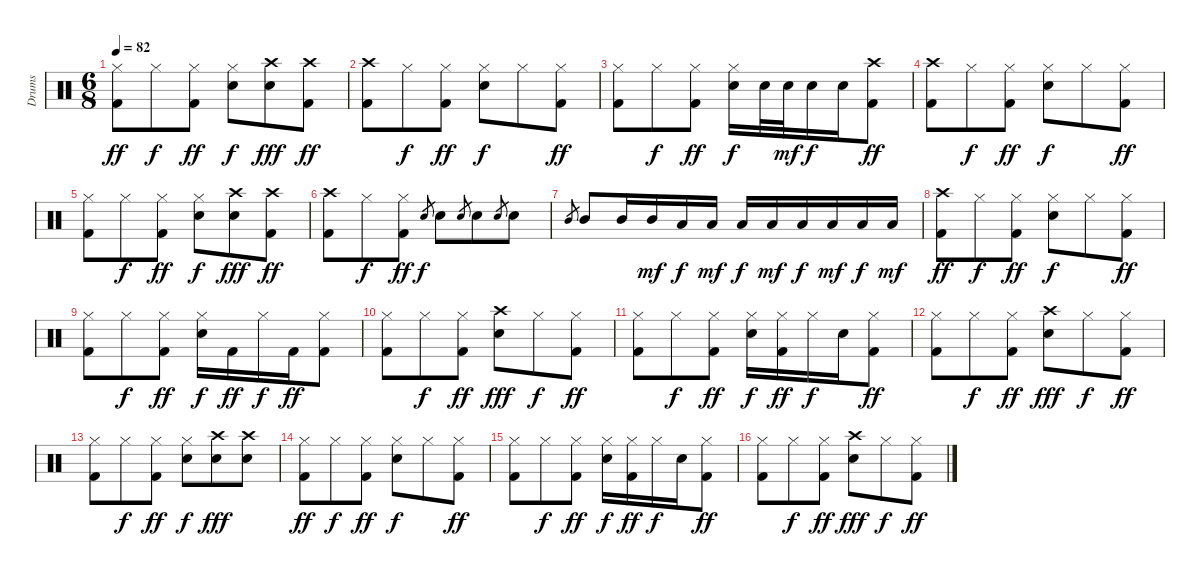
\track ("Drums" "Drums") {instrument percussion}
\staff {score}
\articulation defaults
\ts (6 8)
\tempo 82
\clef neutral
\ks c
("Hi-Hat (closed)" "Kick (hit) 2").8{dy ff} "Hi-Hat (closed)".8{dy f} ("Hi-Hat (closed)" "Kick (hit) 2").8{dy ff} ("Hi-Hat (closed)" "Snare (hit) 2").8{dy f} ("Crash high (hit)" "Snare (hit) 2").8{dy fff} ("Crash high (hit)" "Kick (hit) 2").8{dy ff} |
("Crash high (hit)" "Kick (hit) 2").8 "Hi-Hat (closed)".8{dy f} ("Hi-Hat (closed)" "Kick (hit) 2").8{dy ff} ("Hi-Hat (closed)" "Snare (hit) 2").8{dy f} "Hi-Hat (closed)".8 ("Hi-Hat (closed)" "Kick (hit) 2").8{dy ff} |
("Hi-Hat (closed)" "Kick (hit) 2").8 "Hi-Hat (closed)".8{dy f} ("Hi-Hat (closed)" "Kick (hit) 2").8{dy ff} ("Hi-Hat (closed)" "Snare (hit) 2").16{dy f} "Snare (hit) 2".32 "Snare (hit) 2".32{dy mf} "Snare (hit) 2".16{dy f} "Snare (hit) 2".16 ("Crash high (hit)" "Kick (hit) 2").8{dy ff} |
("Crash high (hit)" "Kick (hit) 2").8 "Hi-Hat (closed)".8{dy f} ("Hi-Hat (closed)" "Kick (hit) 2").8{dy ff} ("Hi-Hat (closed)" "Snare (hit) 2").8{dy f} "Hi-Hat (closed)".8 ("Hi-Hat (closed)" "Kick (hit) 2").8{dy ff} |
("Hi-Hat (closed)" "Kick (hit) 2").8 "Hi-Hat (closed)".8{dy f} ("Hi-Hat (closed)" "Kick (hit) 2").8{dy ff} ("Hi-Hat (closed)" "Snare (hit) 2").8{dy f} ("Crash high (hit)" "Snare (hit) 2").8{dy fff} ("Crash high (hit)" "Kick (hit) 2").8{dy ff} |
("Crash high (hit)" "Kick (hit) 2").8 "Hi-Hat (closed)".8{dy f} ("Hi-Hat (closed)" "Kick (hit) 2").8{dy ff} "Snare (hit) 2".8{gr dy f} "Snare (hit) 2".8 "Snare (hit) 2".8{gr} "Snare (hit) 2".8 "Snare (hit) 2".8{gr} "Snare (hit) 2".8 |
"Mid Tom (hit)".8{gr} "Mid Tom (hit)".8 "Mid Tom (hit)".16 "Mid Tom (hit)".16{dy mf} "Low Tom (hit)".16{dy f} "Low Tom (hit)".16{dy mf} "Low Tom (hit)".16{dy f} "Low Tom (hit)".16{dy mf} "Low Floor Tom (hit)".16{dy f} "Low Floor Tom (hit)".16{dy mf} "Low Floor Tom (hit)".16{dy f} "Low Floor Tom (hit)".16{dy mf} |
("Crash high (hit)" "Kick (hit) 2").8{dy ff} "Hi-Hat (closed)".8{dy f} ("Hi-Hat (closed)" "Kick (hit) 2").8{dy ff} ("Hi-Hat (closed)" "Snare (hit) 2").8{dy f} "Hi-Hat (closed)".8 ("Hi-Hat (closed)" "Kick (hit) 2").8{dy ff} |
("Hi-Hat (closed)" "Kick (hit) 2").8 "Hi-Hat (closed)".8{dy f} ("Hi-Hat (closed)" "Kick (hit) 2").8{dy ff} ("Hi-Hat (closed)" "Snare (hit) 2").16{dy f} "Kick (hit) 2".16{dy ff} "Hi-Hat (closed)".16{dy f} "Kick (hit) 2".16{dy ff} ("Hi-Hat (closed)" "Kick (hit) 2").8 |
("Hi-Hat (closed)" "Kick (hit) 2").8 "Hi-Hat (closed)".8{dy f} ("Hi-Hat (closed)" "Kick (hit) 2").8{dy ff} ("Crash high (hit)" "Snare (hit) 2").8{dy fff} "Hi-Hat (closed)".8{dy f} ("Hi-Hat (closed)" "Kick (hit) 2").8{dy ff} |
("Hi-Hat (closed)" "Kick (hit) 2").8 "Hi-Hat (closed)".8{dy f} ("Hi-Hat (closed)" "Kick (hit) 2").8{dy ff} ("Hi-Hat (closed)" "Snare (hit) 2").16{dy f} ("Hi-Hat (closed)" "Kick (hit) 2").16{dy ff} "Hi-Hat (closed)".16{dy f} "Snare (hit) 2".16 ("Hi-Hat (closed)" "Kick (hit) 2").8{dy ff} |
("Hi-Hat (closed)" "Kick (hit) 2").8 "Hi-Hat (closed)".8{dy f} ("Hi-Hat (closed)" "Kick (hit) 2").8{dy ff} ("Crash high (hit)" "Snare (hit) 2").8{dy fff} "Hi-Hat (closed)".8{dy f} ("Hi-Hat (closed)" "Kick (hit) 2").8{dy ff} |
("Hi-Hat (closed)" "Kick (hit) 2").8 "Hi-Hat (closed)".8{dy f} ("Hi-Hat (closed)" "Kick (hit) 2").8{dy ff} ("Hi-Hat (closed)" "Snare (hit) 2").8{dy f} ("Crash high (hit)" "Snare (hit) 2").8{dy fff} ("Crash high (hit)" "Snare (hit) 2").8 |
("Hi-Hat (closed)" "Kick (hit) 2").8{dy ff} "Hi-Hat (closed)".8{dy f} ("Hi-Hat (closed)" "Kick (hit) 2").8{dy ff} ("Hi-Hat (closed)" "Snare (hit) 2").8{dy f} "Hi-Hat (closed)".8 ("Hi-Hat (closed)" "Kick (hit) 2").8{dy ff} |
("Hi-Hat (closed)" "Kick (hit) 2").8 "Hi-Hat (closed)".8{dy f} ("Hi-Hat (closed)" "Kick (hit) 2").8{dy ff} ("Hi-Hat (closed)" "Snare (hit) 2").16{dy f} ("Hi-Hat (closed)" "Kick (hit) 2").16{dy ff} "Hi-Hat (closed)".16{dy f} "Snare (hit) 2".16 ("Hi-Hat (closed)" "Kick (hit) 2").8{dy ff} |
("Hi-Hat (closed)" "Kick (hit) 2").8 "Hi-Hat (closed)".8{dy f} ("Hi-Hat (closed)" "Kick (hit) 2").8{dy ff} ("Crash high (hit)" "Snare (hit) 2").8{dy fff} "Hi-Hat (closed)".8{dy f} ("Hi-Hat (closed)" "Kick (hit) 2").8{dy ff}
